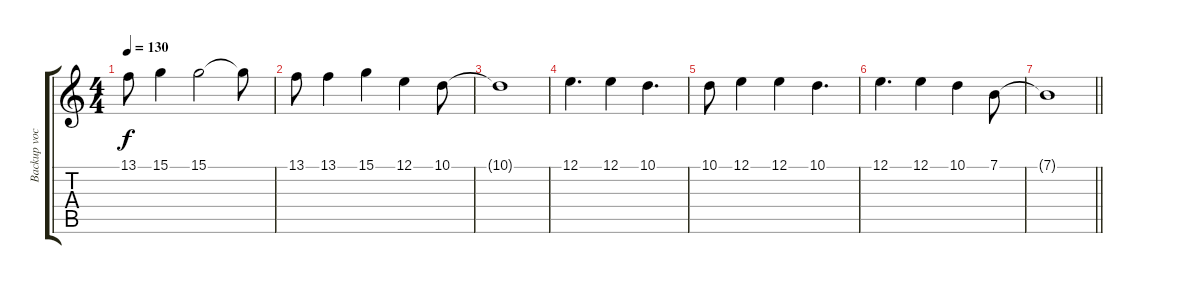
\track ("Backup vocals" "Backup voc") {instrument clarinet}
\staff {score tabs}
\tuning (E4 B3 G3 D3 A2 E2) {hide}
\ts (4 4)
\tempo 130
\clef g2
\ks c
13.1.8{dy f} 15.1.4 15.1.2 15.1{t}.8 |
13.1.8 13.1.4 15.1.4 12.1.4 10.1.8 |
10.1{t}.1 |
12.1.4{d} 12.1.4 10.1.4{d} |
10.1.8 12.1.4 12.1.4 10.1.4{d} |
12.1.4{d} 12.1.4 10.1.4 7.1.8 |
\barLineRight lightlight
7.1{t}.1
